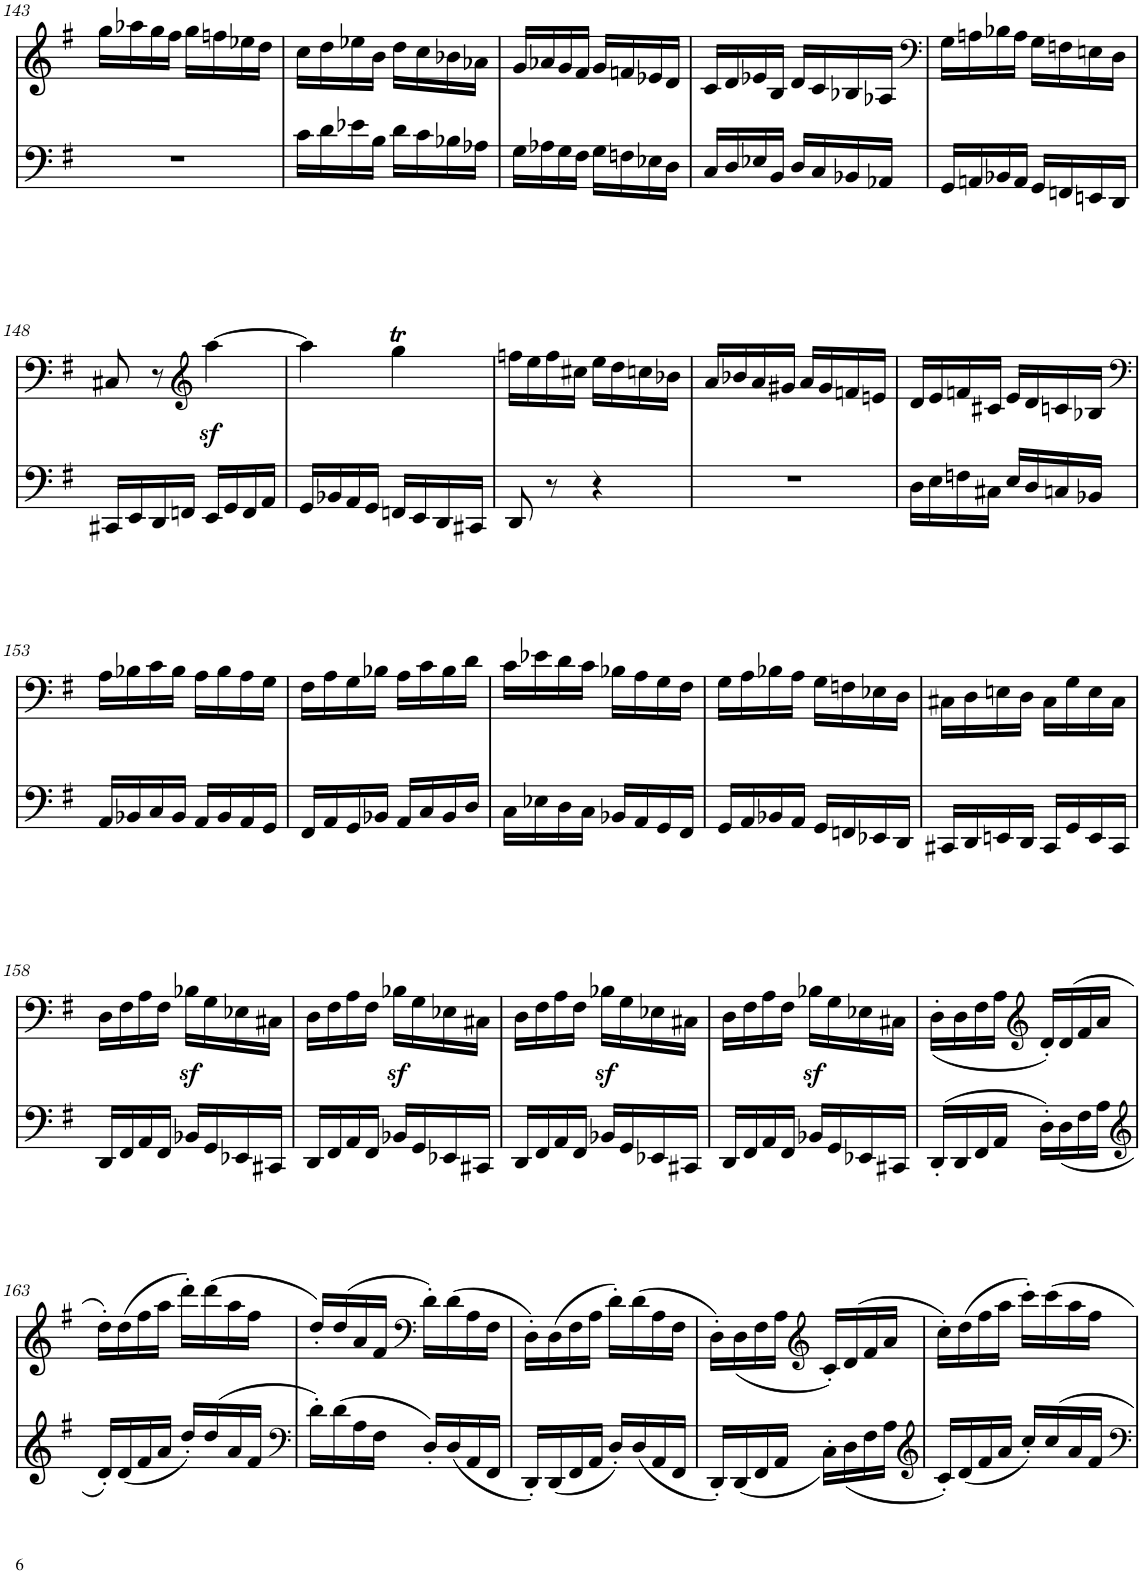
**kern	**kern	**text
*part2	*part1	*part1
*staff2	*staff1	*staff1
*I"piano	*I"piano	*
*I'Pno	*I'Pno	*
!!LO:PB:g=z
*clefF4	*clefG2	*
*k[f#]	*k[f#]	*
*G:	*G:	*
*M2/4	*M2/4	*
=143	=143	=143
2r	16gg\LL	.
.	16aa-X\	.
.	16gg\	.
.	16ff#\JJ	.
.	16gg\LL	.
.	16ffn\	.
.	16ee-X\	.
.	16dd\JJ	.
=144	=144	=144
16c\LL	16cc\LL	.
16d\	16dd\	.
16e-X\	16ee-X\	.
16B\JJ	16b\JJ	.
16d\LL	16dd\LL	.
16c\	16cc\	.
16B-X\	16b-X\	.
16A-X\JJ	16a-X\JJ	.
=145	=145	=145
16G\LL	16g/LL	.
16A-X\	16a-X/	.
16G\	16g/	.
16F#\JJ	16f#/JJ	.
16G\LL	16g/LL	.
16Fn\	16fn/	.
16E-X\	16e-X/	.
16D\JJ	16d/JJ	.
=146	=146	=146
16C/LL	16c/LL	.
16D/	16d/	.
16E-X/	16e-X/	.
16BB/JJ	16B/JJ	.
16D/LL	16d/LL	.
16C/	16c/	.
16BB-X/	16B-X/	.
16AA-X/JJ	16A-X/JJ	.
=147	=147	=147
*	*clefF4	*
16GG/LL	16G\LL	.
16AAn/	16An\	.
16BB-X/	16B-X\	.
16AA/JJ	16A\JJ	.
16GG/LL	16G\LL	.
16FFn/	16Fn\	.
16EEn/	16En\	.
16DD/JJ	16D\JJ	.
!!LO:LB:g=z
=148	=148	=148
16CC#X/LL	8C#X/	.
16EE/	.	.
16DD/	8r	.
16FFn/JJ	.	.
*	*clefG2	*
!	!	!LO:LY:b
16EE/LL	[4aaz<\	f
16GG/	.	.
16FF/	.	.
16AA/JJ	.	.
=149	=149	=149
16GG/LL	4aa\]	.
16BB-X/	.	.
16AA/	.	.
16GG/JJ	.	.
16FFn/LL	4ggT\	.
16EE/	.	.
16DD/	.	.
16CC#X/JJ	.	.
=150	=150	=150
8DD/	16ffn\LL	.
.	16ee\	.
8r	16ff\	.
.	16cc#X\JJ	.
4r	16ee\LL	.
.	16dd\	.
.	16ccn\	.
.	16b-X\JJ	.
=151	=151	=151
2r	16a/LL	.
.	16b-X/	.
.	16a/	.
.	16g#X/JJ	.
.	16a/LL	.
.	16g#/	.
.	16fn/	.
.	16en/JJ	.
=152	=152	=152
16D\LL	16d/LL	.
16E\	16e/	.
16Fn\	16fn/	.
16C#X\JJ	16c#X/JJ	.
16E/LL	16e/LL	.
16D/	16d/	.
16Cn/	16cn/	.
16BB-X/JJ	16B-X/JJ	.
!!LO:LB:g=z
=153	=153	=153
*	*clefF4	*
16AA/LL	16A\LL	.
16BB-X/	16B-X\	.
16C/	16c\	.
16BB-/JJ	16B-\JJ	.
16AA/LL	16A\LL	.
16BB-/	16B-\	.
16AA/	16A\	.
16GG/JJ	16G\JJ	.
=154	=154	=154
16FF#/LL	16F#\LL	.
16AA/	16A\	.
16GG/	16G\	.
16BB-X/JJ	16B-X\JJ	.
16AA/LL	16A\LL	.
16C/	16c\	.
16BB-/	16B-\	.
16D/JJ	16d\JJ	.
=155	=155	=155
16C\LL	16c\LL	.
16E-X\	16e-X\	.
16D\	16d\	.
16C\JJ	16c\JJ	.
16BB-X/LL	16B-X\LL	.
16AA/	16A\	.
16GG/	16G\	.
16FF#/JJ	16F#\JJ	.
=156	=156	=156
16GG/LL	16G\LL	.
16AA/	16A\	.
16BB-X/	16B-X\	.
16AA/JJ	16A\JJ	.
16GG/LL	16G\LL	.
16FFn/	16Fn\	.
16EE-X/	16E-X\	.
16DD/JJ	16D\JJ	.
=157	=157	=157
16CC#X/LL	16C#X\LL	.
16DD/	16D\	.
16EEn/	16En\	.
16DD/JJ	16D\JJ	.
16CC#/LL	16C#\LL	.
16GG/	16G\	.
16EE/	16E\	.
16CC#/JJ	16C#\JJ	.
!!LO:LB:g=z
=158	=158	=158
16DD/LL	16D\LL	.
16FF#/	16F#\	.
16AA/	16A\	.
16FF#/JJ	16F#\JJ	.
!	!	!LO:LY:b
16BB-X/LL	16B-Xz<\LL	sf
16GG/	16G\	.
16EE-X/	16E-X\	.
16CC#X/JJ	16C#X\JJ	.
=159	=159	=159
16DD/LL	16D\LL	.
16FF#/	16F#\	.
16AA/	16A\	.
16FF#/JJ	16F#\JJ	.
!	!	!LO:LY:b
16BB-X/LL	16B-Xz<\LL	sf
16GG/	16G\	.
16EE-X/	16E-X\	.
16CC#X/JJ	16C#X\JJ	.
=160	=160	=160
16DD/LL	16D\LL	.
16FF#/	16F#\	.
16AA/	16A\	.
16FF#/JJ	16F#\JJ	.
!	!	!LO:LY:b
16BB-X/LL	16B-Xz<\LL	sf
16GG/	16G\	.
16EE-X/	16E-X\	.
16CC#X/JJ	16C#X\JJ	.
=161	=161	=161
16DD/LL	16D\LL	.
16FF#/	16F#\	.
16AA/	16A\	.
16FF#/JJ	16F#\JJ	.
!	!	!LO:LY:b
16BB-X/LL	16B-Xz<\LL	sf
16GG/	16G\	.
16EE-X/	16E-X\	.
16CC#X/JJ	16C#X\JJ	.
=162	=162	=162
(16DD'/LL	(<16D'\LL	.
16DD/	16D\	.
16FF#/	16F#\	.
16AA/JJ	16A\JJ	.
*	*clefG2	*
16D'\LL)	16d'/LL)	.
(<16D\	(16d/	.
16F#\	16f#/	.
16A\JJ	16a/JJ	.
!!LO:LB:g=z
=163	=163	=163
*clefG2	*	*
16d'/LL)	16dd'\LL)	.
(16d/	(16dd\	.
16f#/	16ff#\	.
16a/JJ	16aa\JJ	.
16dd'/LL)	16ddd'\LL)	.
(>16dd/	(16ddd\	.
16a/	16aa\	.
16f#/JJ	16ff#\JJ	.
=164	=164	=164
*clefF4	*	*
16d'\LL)	16dd'/LL)	.
(16d\	(16dd/	.
16A\	16a/	.
16F#\JJ	16f#/JJ	.
*	*clefF4	*
16D'/LL)	16d'\LL)	.
(16D/	(16d\	.
16AA/	16A\	.
16FF#/JJ	16F#\JJ	.
=165	=165	=165
16DD'/LL)	16D'\LL)	.
(16DD/	(16D\	.
16FF#/	16F#\	.
16AA/JJ	16A\JJ	.
16D'/LL)	16d'\LL)	.
(16D/	(16d\	.
16AA/	16A\	.
16FF#/JJ	16F#\JJ	.
=166	=166	=166
16DD'/LL)	16D'\LL)	.
(<16DD/	(<16D\	.
16FF#/	16F#\	.
16AA/JJ	16A\JJ	.
*	*clefG2	*
16C'\LL)	16c'/LL)	.
(<16D\	(16d/	.
16F#\	16f#/	.
16A\JJ	16a/JJ	.
=167	=167	=167
*clefG2	*	*
16c'/LL)	16cc'\LL)	.
(16d/	(16dd\	.
16f#/	16ff#\	.
16a/JJ	16aa\JJ	.
16cc'/LL)	16ccc'\LL)	.
16cc/	16ccc\	.
16a/	16aa\	.
16f#/JJ	16ff#\JJ	.
=	=	=
*-	*-	*-
